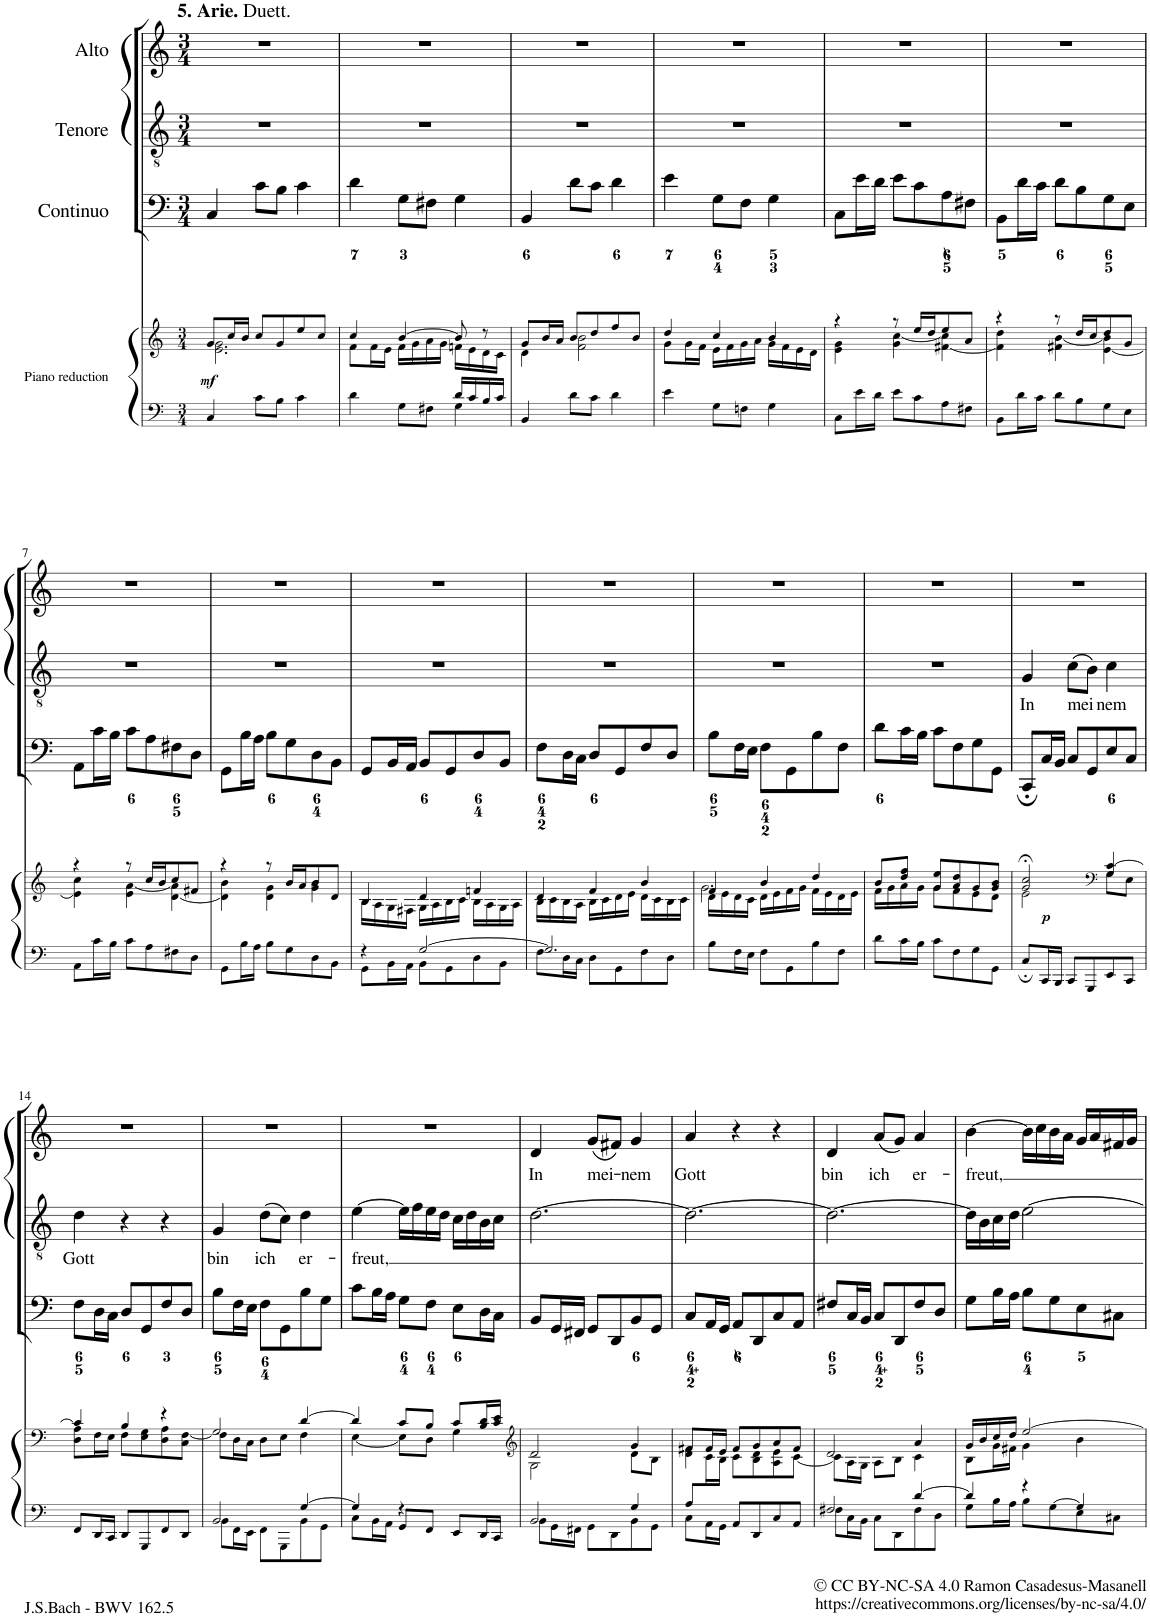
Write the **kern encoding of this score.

**kern	**kern	**dynam	**kern	**kern	**text	**kern	**text
*part4	*part4	*part4	*part3	*part2	*part2	*part1	*part1
*staff5	*staff4	*staff4/5	*staff3	*staff2	*staff2	*staff1	*staff1
*I"Piano reduction	*	*	*I"Continuo	*I"Tenore	*	*I"Alto	*
*I'Pno	*	*	*	*	*	*	*
*stria5	*stria5	*	*	*	*	*	*
*clefF4	*clefG2	*	*clefF4	*clefGv2	*	*clefG2	*
*k[]	*k[]	*	*k[]	*k[]	*	*k[]	*
*M3/4	*M3/4	*	*M3/4	*M3/4	*	*M3/4	*
=1	=1	=1	=1	=1	=1	=1	=1
*	*^	*	*	*	*	*	*
!	!	!	!	!	!	!	!LO:TX:a:B:t=5. Arie.	!
!	!	!	!	!	!	!	!LO:TX:a:t=Duett.	!
!	!	!	!LO:DY:b	!	!	!	!	!
4C/	8g/L	2.e\ 2.g\	mf	4C/	2.r	.	2.r	.
.	16cc/L	.	.	.	.	.	.	.
.	16b/JJ	.	.	.	.	.	.	.
8c\L	8cc/L	.	.	8c\L	.	.	.	.
8B\J	8g/	.	.	8B\J	.	.	.	.
4c\	8ee/	.	.	4c\	.	.	.	.
.	8cc/J	.	.	.	.	.	.	.
=2	=2	=2	=2	=2	=2	=2	=2	=2
*^	*	*	*	*	*	*	*	*
4ryy	4d\	4cc/	8f\L	.	4d\	2.r	.	2.r	.
.	.	.	16f\L	.	.	.	.	.	.
.	.	.	16e\JJ	.	.	.	.	.	.
4ryy	8G\L	[4b/	16f\LL	.	8G\L	.	.	.	.
.	.	.	16g\	.	.	.	.	.	.
.	8F#X\J	.	16a\	.	8F#X\J	.	.	.	.
.	.	.	16g\JJ	.	.	.	.	.	.
16d/LL	4G\	8b/]	16fn\LL	.	4G\	.	.	.	.
16c/	.	.	16e\	.	.	.	.	.	.
16B/	.	8r	16d\	.	.	.	.	.	.
16c/JJ	.	.	16c\JJ	.	.	.	.	.	.
*v	*v	*	*	*	*	*	*	*	*
=3	=3	=3	=3	=3	=3	=3	=3	=3
4BB/	8g/L	4d\	.	4BB/	2.r	.	2.r	.
.	16b/L	.	.	.	.	.	.	.
.	16a/JJ	.	.	.	.	.	.	.
8d\L	8b/L	2f\ 2b\	.	8d\L	.	.	.	.
8c\J	8dd/	.	.	8c\J	.	.	.	.
4d\	8ff/	.	.	4d\	.	.	.	.
.	8b/J	.	.	.	.	.	.	.
=4	=4	=4	=4	=4	=4	=4	=4	=4
4e\	4dd/	8g\L	.	4e\	2.r	.	2.r	.
.	.	16g\L	.	.	.	.	.	.
.	.	16f\JJ	.	.	.	.	.	.
8G\L	4cc/	16e\LL	.	8G\L	.	.	.	.
.	.	16f\	.	.	.	.	.	.
8Fn\J	.	16g\	.	8F\J	.	.	.	.
.	.	16a\JJ	.	.	.	.	.	.
4G\	4b/	16g\LL	.	4G\	.	.	.	.
.	.	16f\	.	.	.	.	.	.
.	.	16e\	.	.	.	.	.	.
.	.	16d\JJ	.	.	.	.	.	.
=5	=5	=5	=5	=5	=5	=5	=5	=5
8C\L	4r	4e\ 4g\	.	8C\L	2.r	.	2.r	.
16e\L	.	.	.	16e\L	.	.	.	.
16d\JJ	.	.	.	16d\JJ	.	.	.	.
8e\L	8r	4g\ [4cc\	.	8e\L	.	.	.	.
8c\	16ee/LL	.	.	8c\	.	.	.	.
.	16dd/J	.	.	.	.	.	.	.
8A\	8ee/	[4f#X\ 4cc\]	.	8A\	.	.	.	.
8F#X\J	8a/J	.	.	8F#X\J	.	.	.	.
=6	=6	=6	=6	=6	=6	=6	=6	=6
8BB\L	4r	4f#\] 4dd\	.	8BB\L	2.r	.	2.r	.
16d\L	.	.	.	16d\L	.	.	.	.
16c\JJ	.	.	.	16c\JJ	.	.	.	.
8d\L	8r	4f#X\ [4b\	.	8d\L	.	.	.	.
8B\	16dd/LL	.	.	8B\	.	.	.	.
.	16cc/J	.	.	.	.	.	.	.
8G\	8dd/	[4e\ 4b\]	.	8G\	.	.	.	.
8E\J	8g/J	.	.	8E\J	.	.	.	.
!!LO:LB:g=z
=7	=7	=7	=7	=7	=7	=7	=7	=7
8AA\L	4r	4e\] 4cc\	.	8AA\L	2.r	.	2.r	.
16c\L	.	.	.	16c\L	.	.	.	.
16B\JJ	.	.	.	16B\JJ	.	.	.	.
8c\L	8r	4e\ [4a\	.	8c\L	.	.	.	.
8A\	16cc/LL	.	.	8A\	.	.	.	.
.	16b/J	.	.	.	.	.	.	.
8F#X\	8cc/	[4d\ 4a\]	.	8F#X\	.	.	.	.
8D\J	8f#X/J	.	.	8D\J	.	.	.	.
=8	=8	=8	=8	=8	=8	=8	=8	=8
8GG\L	4r	4d\] 4b\	.	8GG\L	2.r	.	2.r	.
16B\L	.	.	.	16B\L	.	.	.	.
16A\JJ	.	.	.	16A\JJ	.	.	.	.
8B\L	8r	4d\ 4g\	.	8B\L	.	.	.	.
8G\	16b/LL	.	.	8G\	.	.	.	.
.	16a/J	.	.	.	.	.	.	.
8D\	8b/	4g\ 4b\	.	8D\	.	.	.	.
8BB\J	8d/J	.	.	8BB\J	.	.	.	.
=9	=9	=9	=9	=9	=9	=9	=9	=9
*^	*	*	*	*	*	*	*	*
4r	8GG\L	4B/	16B\LL	.	8GG/L	2.r	.	2.r	.
.	.	.	16A\	.	.	.	.	.	.
.	16BB\L	.	16G\	.	16BB/L	.	.	.	.
.	16AA\JJ	.	16F#X\JJ	.	16AA/JJ	.	.	.	.
[2G/	8BB\L	4d/	16G\LL	.	8BB/L	.	.	.	.
.	.	.	16A\	.	.	.	.	.	.
.	8GG\	.	16B\	.	8GG/	.	.	.	.
.	.	.	16c\JJ	.	.	.	.	.	.
.	8D\	4fn/	16B\LL	.	8D/	.	.	.	.
.	.	.	16A\	.	.	.	.	.	.
.	8BB\J	.	16G\	.	8BB/J	.	.	.	.
.	.	.	16A\JJ	.	.	.	.	.	.
=10	=10	=10	=10	=10	=10	=10	=10	=10	=10
2.G/]	8F\L	4d/	16B\LL	.	8F\L	2.r	.	2.r	.
.	.	.	16c\	.	.	.	.	.	.
.	16D\L	.	16B\	.	16D\L	.	.	.	.
.	16C\JJ	.	16A\JJ	.	16C\JJ	.	.	.	.
.	8D\L	4f/	16B\LL	.	8D/L	.	.	.	.
.	.	.	16c\	.	.	.	.	.	.
.	8GG\	.	16d\	.	8GG/	.	.	.	.
.	.	.	16e\JJ	.	.	.	.	.	.
.	8F\	4b/	16d\LL	.	8F/	.	.	.	.
.	.	.	16c\	.	.	.	.	.	.
.	8D\J	.	16B\	.	8D/J	.	.	.	.
.	.	.	16c\JJ	.	.	.	.	.	.
*v	*v	*	*	*	*	*	*	*	*
=11	=11	=11	=11	=11	=11	=11	=11	=11
*	*	*^	*	*	*	*	*	*
8B\L	4f/	16d\LL	2.g\	.	8B\L	2.r	.	2.r	.
.	.	16e\	.	.	.	.	.	.	.
16F\L	.	16d\	.	.	16F\L	.	.	.	.
16E\JJ	.	16c\JJ	.	.	16E\JJ	.	.	.	.
8F\L	4b/	16d\LL	.	.	8F\L	.	.	.	.
.	.	16e\	.	.	.	.	.	.	.
8GG\	.	16f\	.	.	8GG\	.	.	.	.
.	.	16g\JJ	.	.	.	.	.	.	.
8B\	4dd/	16f\LL	.	.	8B\	.	.	.	.
.	.	16e\	.	.	.	.	.	.	.
8F\J	.	16d\	.	.	8F\J	.	.	.	.
.	.	16e\JJ	.	.	.	.	.	.	.
*	*	*v	*v	*	*	*	*	*	*
=12	=12	=12	=12	=12	=12	=12	=12	=12
8d\L	8b/L	16f\LL	.	8d\L	2.r	.	2.r	.
.	.	16g\	.	.	.	.	.	.
16c\L	8dd/ 8ff/J	16a\	.	16c\L	.	.	.	.
16B\JJ	.	16g\JJ	.	16B\JJ	.	.	.	.
8c\L	8g/ 8ee/L	8g\L	.	8c\L	.	.	.	.
8F\	8a/ 8dd/	8f\	.	8F\	.	.	.	.
8G\	8g/	8e\	.	8G\	.	.	.	.
8GG\J	8g/ 8b/J	8d\J	.	8GG\J	.	.	.	.
=13	=13	=13	=13	=13	=13	=13	=13	=13
!	!	!	!	!	!	!LO:LY:b	!	!
*	*	*^	*	*	*	*	*	*
8C;/L	2g/;< 2cc/;<	2e\	8ryy	.	8CC;/L	4G/	In	2.r	.
!	!	!	!	!LO:DY:b	!	!	!	!	!
16CC/L	.	.	2ryy	p	16C/L	.	.	.	.
16BBB/JJ	.	.	.	.	16BB/JJ	.	.	.	.
!	!	!	!	!	!	!	!LO:LY:b	!	!
8CC/L	.	.	.	.	8C/L	(8c\L	mei-	.	.
8GGG/	.	.	.	.	8GG/	8B\J)	.	.	.
*	*clefF4	*	*	*	*	*	*	*	*
!	!	!	!	!	!	!	!LO:LY:b	!	!
8EE/	4G/ [4c/	8G\L	.	.	8E/	4c\	-nem	.	.
8CC/J	.	8E\J	8ryy	.	8C/J	.	.	.	.
!!LO:LB:g=z
=14	=14	=14	=14	=14	=14	=14	=14	=14	=14
!	!	!	!	!	!	!	!LO:LY:b	!	!
*	*	*v	*v	*	*	*	*	*	*
8FF/L	4c/]	8D\ 8A\L	.	8F\L	4d\	Gott	2.r	.
16DD/L	.	16F\L	.	16D\L	.	.	.	.
16CC/JJ	.	16E\JJ	.	16C\JJ	.	.	.	.
8DD/L	4B/	8F\L	.	8D/L	4r	.	.	.
8GGG/	.	8E\ 8G\	.	8GG/	.	.	.	.
8FF/	4r	8D\ 8A\	.	8F/	4r	.	.	.
8DD/J	.	8C\ [8F\J	.	8D/J	.	.	.	.
=15	=15	=15	=15	=15	=15	=15	=15	=15
*^	*	*	*	*	*	*	*	*
!	!	!	!	!	!	!	!LO:LY:b	!	!
2BB/	8BB\L	2G/	8F\L]	.	8B\L	4G/	bin	2.r	.
.	16FF\L	.	16D\L	.	16F\L	.	.	.	.
.	16EE\JJ	.	16C\JJ	.	16E\JJ	.	.	.	.
!	!	!	!	!	!	!	!LO:LY:b	!	!
.	8FF\L	.	8D\L	.	8F\L	(8d\L	ich	.	.
.	8GGG\	.	8E\J	.	8GG\	8c\J)	.	.	.
!	!	!	!	!	!	!	!LO:LY:b	!	!
[4G/	8BB\	[4d/	4F\	.	8B\	4d\	er-	.	.
.	8GG\J	.	.	.	8G\J	.	.	.	.
=16	=16	=16	=16	=16	=16	=16	=16	=16	=16
!	!	!	!	!	!	!	!LO:LY:b	!	!
4G/]	8C\L	4d/]	[4E\	.	8c\L	[4e\	-freut,	2.r	.
.	16BB\L	.	.	.	16B\L	.	.	.	.
.	16AA\JJ	.	.	.	16A\JJ	.	.	.	.
4r	8GG/L	8c/L	8E\L]	.	8G\L	16e\LL]	.	.	.
.	.	.	.	.	.	16f\	.	.	.
.	8FF/J	8B/J	8D\J	.	8F\J	16e\	.	.	.
.	.	.	.	.	.	16d\JJ	.	.	.
4ryy	8EE/L	8c/L	4G\	.	8E\L	16c\LL	.	.	.
.	.	.	.	.	.	16d\	.	.	.
.	16DD/L	16B/ 16d/L	.	.	16D\L	16B\	.	.	.
.	16CC/JJ	16c/ 16e/JJ	.	.	16C\JJ	16c\JJ	.	.	.
=17	=17	=17	=17	=17	=17	=17	=17	=17	=17
*	*	*clefG2	*	*	*	*	*	*	*
!	!	!	!	!	!	!	!	!	!LO:LY:b
2BB/	8BB\L	2d/	2G\	.	8BB/L	[2.d\	.	4d/	In
.	16GG\L	.	.	.	16GG/L	.	.	.	.
.	16FF#X\JJ	.	.	.	16FF#X/JJ	.	.	.	.
!	!	!	!	!	!	!	!	!	!LO:LY:b
.	8GG\L	.	.	.	8GG/L	.	.	(8g/L	mei-
.	8DD\	.	.	.	8DD/	.	.	8f#X/J)	.
!	!	!	!	!	!	!	!	!	!LO:LY:b
4G/	8BB\	4g/	8d\L	.	8BB/	.	.	4g/	-nem
.	8GG\J	.	8B\J	.	8GG/J	.	.	.	.
=18	=18	=18	=18	=18	=18	=18	=18	=18	=18
*	*	*	*^	*	*	*	*	*	*
!	!	!	!	!	!	!	!	!	!	!LO:LY:b
8A/L	8C\L	8f#X/L	8ryy	4d\ 4f#\	.	8C/L	2.d\_	.	4a/	Gott
2ryy	16AA\L	16f#/L	16c\L	.	.	16AA/L	.	.	.	.
.	16GG\JJ	16e/JJ	16B\JJ	.	.	16GG/JJ	.	.	.	.
.	8AA/L	8f#/L	8c\L	2ryy	.	8AA/L	.	.	4r	.
.	8DD/	8g/	8B\ 8d\	.	.	8DD/	.	.	.	.
.	8C/	8a/	8A\ 8e\	.	.	8C/	.	.	4r	.
8ryy	8AA/J	8f#/J	[8c\J	.	.	8AA/J	.	.	.	.
*	*	*	*v	*v	*	*	*	*	*	*
=19	=19	=19	=19	=19	=19	=19	=19	=19	=19
!	!	!	!	!	!	!	!	!	!LO:LY:b
2F#X/	8F#\L	2d/	8c\L]	.	8F#X/L	2.d\_	.	4d/	bin
.	16C\L	.	16A\L	.	16C/L	.	.	.	.
.	16BB\JJ	.	16G\JJ	.	16BB/JJ	.	.	.	.
!	!	!	!	!	!	!	!	!	!LO:LY:b
.	8C\L	.	8A\L	.	8C/L	.	.	(8a/L	ich
.	8DD\	.	8B\J	.	8DD/	.	.	8g/J)	.
!	!	!	!	!	!	!	!	!	!LO:LY:b
[4d/	8F#\	4a/	4c\	.	8F#/	.	.	4a/	er-
.	8D\J	.	.	.	8D/J	.	.	.	.
=20	=20	=20	=20	=20	=20	=20	=20	=20	=20
!	!	!	!	!	!	!	!	!	!LO:LY:b
4d/]	8G\L	16g/LL	8B\L	.	8G\L	16d\LL]	.	[4b\	-freut,
.	.	16b/	.	.	.	16B\	.	.	.
.	16B\L	16cc/	16g\L	.	16B\L	16c\	.	.	.
.	16A\JJ	16dd/JJ	16f#X\JJ	.	16A\JJ	16d\JJ	.	.	.
4r	8B\L	[2ee/	4g\	.	8B\L	[2e\	.	16b\LL]	.
.	.	.	.	.	.	.	.	16cc\	.
.	[>8G\	.	.	.	8G\	.	.	16b\	.
.	.	.	.	.	.	.	.	16a\JJ	.
4G/]	8E\	.	4b\	.	8E\	.	.	16g/LL	.
.	.	.	.	.	.	.	.	16a/	.
.	8C#X\J	.	.	.	8C#X\J	.	.	16f#X/	.
.	.	.	.	.	.	.	.	16g/JJ	.
*v	*v	*	*	*	*	*	*	*	*
*	*v	*v	*	*	*	*	*	*
=	=	=	=	=	=	=	=
*-	*-	*-	*-	*-	*-	*-	*-
